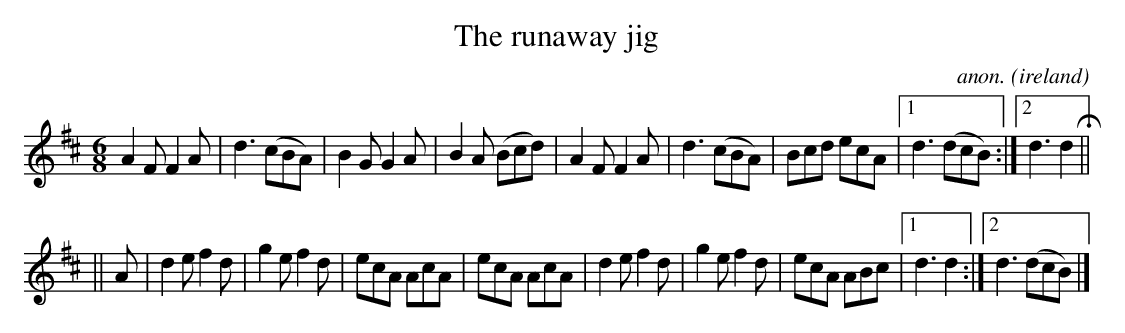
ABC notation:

X:1
T:The runaway jig
O:ireland
C:anon.
M:6/8
L:1/8
K:D
A2F F2A|d3 (cBA)|B2G G2A|B2A (Bcd)|A2F F2A|d3 (cBA)|Bcd ecA|[1 d3 (dcB):|[2 d3 d2H||
||A|d2e f2d|g2e f2d|ecA AcA|ecA AcA|d2e f2d|g2e f2d|ecA ABc|[1 d3d2:|[2 d3 (dcB)|]
